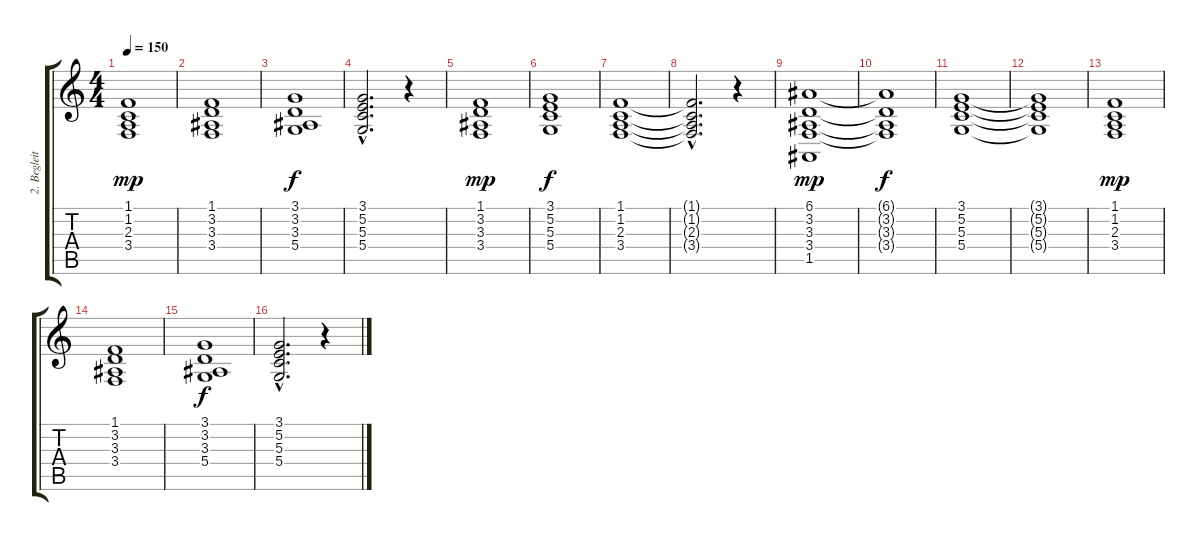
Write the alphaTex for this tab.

\track ("2. Begleitstimme" "2. Begleit") {instrument choiraahs}
\staff {score tabs}
\tuning (E4 B3 G3 D3 A2 E2) {hide}
\ts (4 4)
\tempo 150
\clef g2
\ks c
(1.1 1.2 2.3 3.4).1{dy mp} |
(1.1 3.2 3.3 3.4).1 |
(3.1 3.2 3.3 5.4).1{dy f} |
(3.1{hac} 5.2{hac} 5.3{hac} 5.4{hac}).2{d} r.4 |
(1.1 3.2 3.3 3.4).1{dy mp} |
(3.1 5.2 5.3 5.4).1{dy f} |
(1.1 1.2 2.3 3.4).1 |
(1.1{hac t} 1.2{hac t} 2.3{hac t} 3.4{hac t}).2{d} r.4 |
(6.1 3.2 3.3 3.4 1.5).1{dy mp} |
(6.1{t} 3.2{t} 3.3{t} 3.4{t}).1{dy f} |
(3.1 5.2 5.3 5.4).1 |
(3.1{t} 5.2{t} 5.3{t} 5.4{t}).1 |
(1.1 1.2 2.3 3.4).1{dy mp} |
(1.1 3.2 3.3 3.4).1 |
(3.1 3.2 3.3 5.4).1{dy f} |
(3.1{hac} 5.2{hac} 5.3{hac} 5.4{hac}).2{d} r.4
